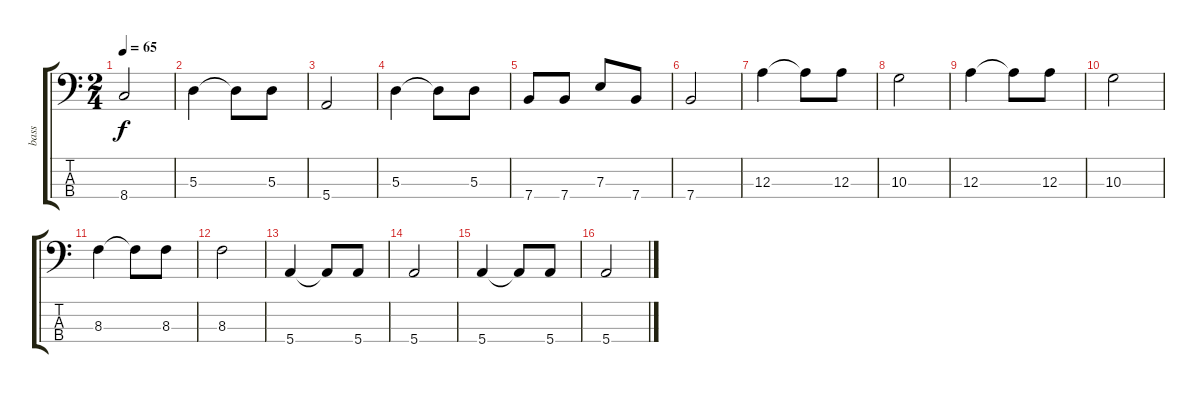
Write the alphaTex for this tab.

\track ("bass" "bass") {instrument electricbassfinger}
\staff {score tabs}
\tuning (G2 D2 A1 E1) {hide}
\ts (2 4)
\tempo 65
\clef f4
\ks c
8.4.2{dy f} |
5.3.4 5.3{t}.8 5.3.8 |
5.4.2 |
5.3.4 5.3{t}.8 5.3.8 |
7.4.8 7.4.8 7.3.8 7.4.8 |
7.4.2 |
12.3.4 12.3{t}.8 12.3.8 |
10.3.2 |
12.3.4 12.3{t}.8 12.3.8 |
10.3.2 |
8.3.4 8.3{t}.8 8.3.8 |
8.3.2 |
5.4.4 5.4{t}.8 5.4.8 |
5.4.2 |
5.4.4 5.4{t}.8 5.4.8 |
5.4.2
